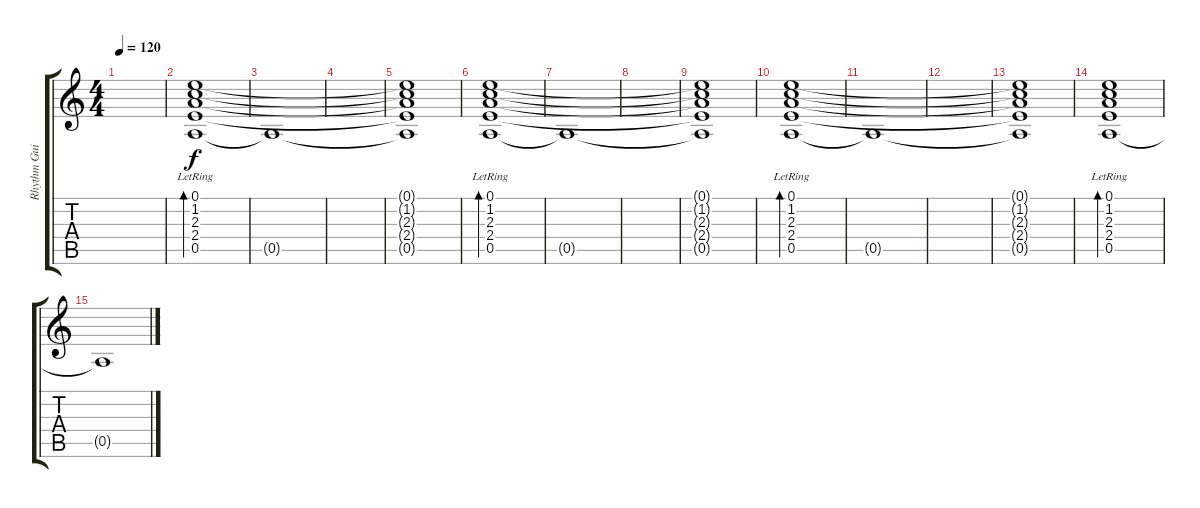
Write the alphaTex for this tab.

\track ("Rhythm Guitar 2" "Rhythm Gui") {instrument electricguitarjazz}
\staff {score tabs}
\tuning (E4 B3 G3 D3 A2 E2) {hide}
\ts (4 4)
\tempo 120
\clef g2
\ks c
|
(0.1{lr} 1.2{lr} 2.3{lr} 2.4{lr} 0.5{lr}).1{bd 120} |
0.5{t}.1 |
|
(0.1{t} 1.2{t} 2.3{t} 2.4{t} 0.5{t}).1 |
(0.1{lr} 1.2{lr} 2.3{lr} 2.4{lr} 0.5{lr}).1{bd 120} |
0.5{t}.1 |
|
(0.1{t} 1.2{t} 2.3{t} 2.4{t} 0.5{t}).1 |
(0.1{lr} 1.2{lr} 2.3{lr} 2.4{lr} 0.5{lr}).1{bd 120} |
0.5{t}.1 |
|
(0.1{t} 1.2{t} 2.3{t} 2.4{t} 0.5{t}).1 |
(0.1{lr} 1.2{lr} 2.3{lr} 2.4{lr} 0.5{lr}).1{bd 120} |
0.5{t}.1
